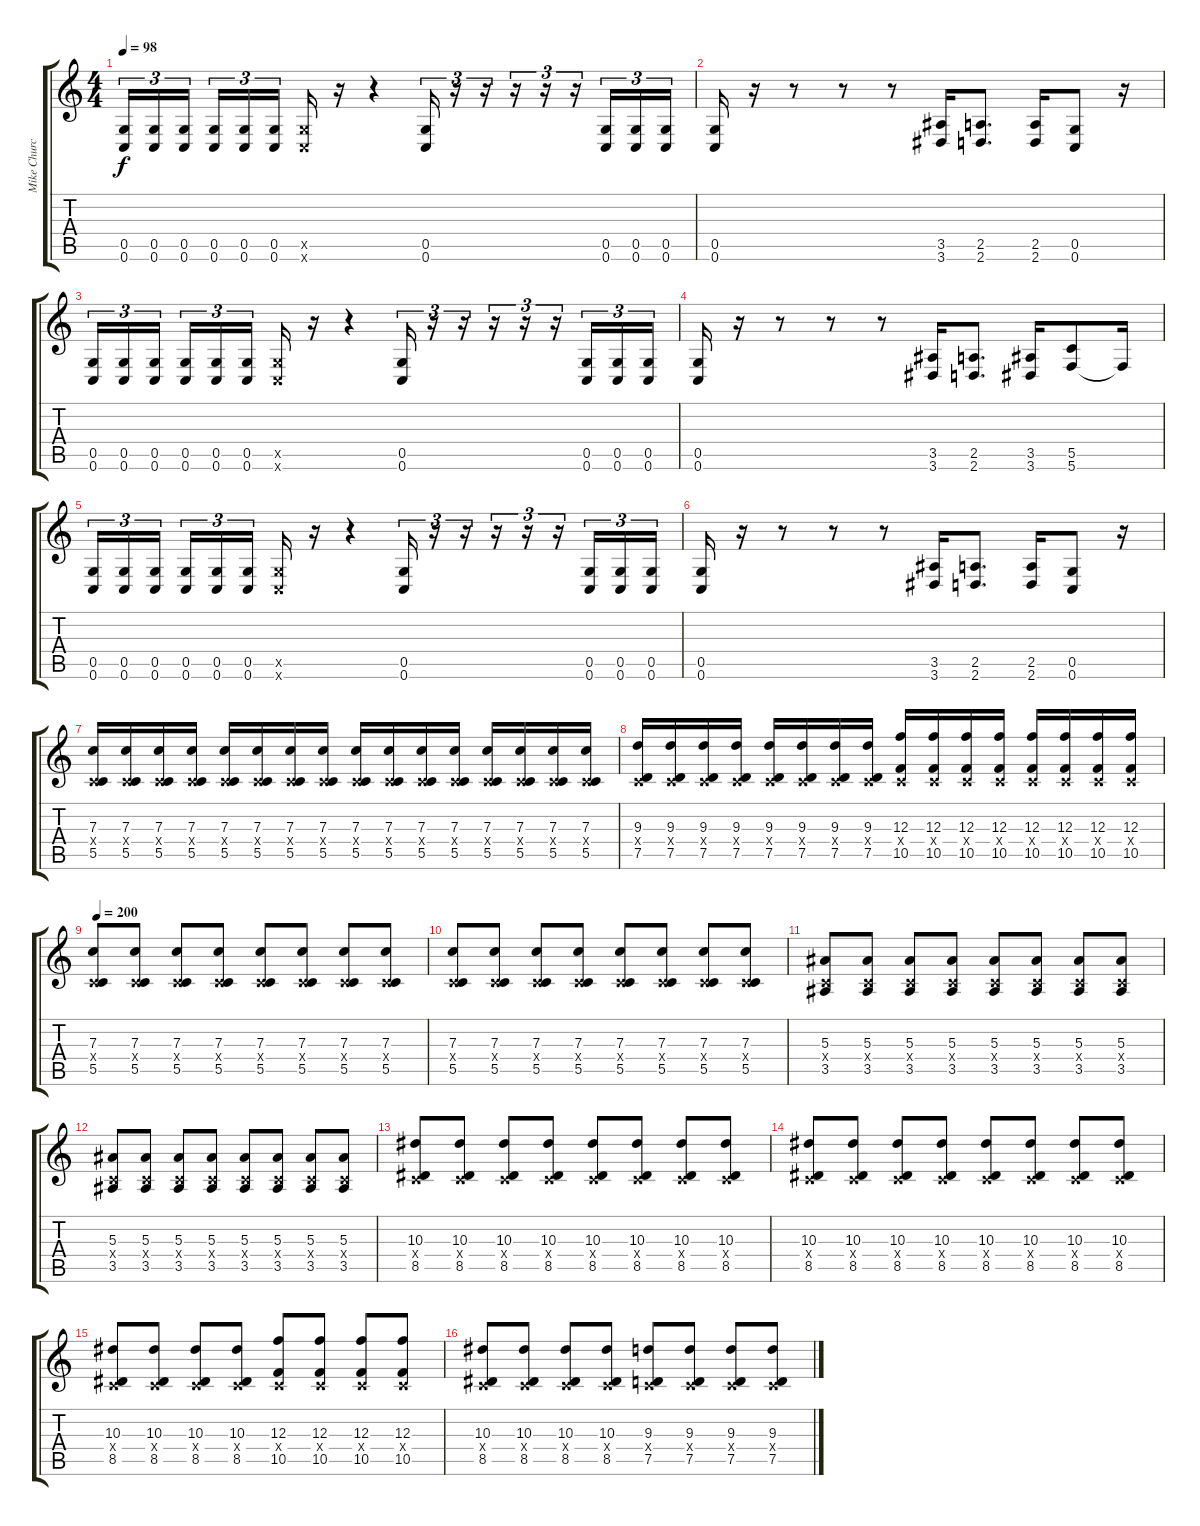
\track ("Mike Church" "Mike Churc") {instrument distortionguitar}
\staff {score tabs}
\tuning (D4 A4 F3 C3 G2 C2) {hide}
\ts (4 4)
\tempo 98
\clef g2
\ks c
(0.5 0.6).16{tu (3 2) dy f} (0.5 0.6).16{tu (3 2)} (0.5 0.6).16{tu (3 2) beam splitsecondary} (0.5 0.6).16{tu (3 2)} (0.5 0.6).16{tu (3 2)} (0.5 0.6).16{tu (3 2)} (0.5{x} 0.6{x}).16 r.16 r.4 (0.5 0.6).16{tu (3 2)} r.16{tu (3 2)} r.16{tu (3 2)} r.16{tu (3 2)} r.16{tu (3 2)} r.16{tu (3 2)} (0.5 0.6).16{tu (3 2)} (0.5 0.6).16{tu (3 2)} (0.5 0.6).16{tu (3 2)} |
(0.5 0.6).16 r.16 r.8 r.8 r.8 (3.5 3.6).16 (2.5 2.6).8{d} (2.5 2.6).16 (0.5 0.6).8 r.16 |
(0.5 0.6).16{tu (3 2)} (0.5 0.6).16{tu (3 2)} (0.5 0.6).16{tu (3 2) beam splitsecondary} (0.5 0.6).16{tu (3 2)} (0.5 0.6).16{tu (3 2)} (0.5 0.6).16{tu (3 2)} (0.5{x} 0.6{x}).16 r.16 r.4 (0.5 0.6).16{tu (3 2)} r.16{tu (3 2)} r.16{tu (3 2)} r.16{tu (3 2)} r.16{tu (3 2)} r.16{tu (3 2)} (0.5 0.6).16{tu (3 2)} (0.5 0.6).16{tu (3 2)} (0.5 0.6).16{tu (3 2)} |
(0.5 0.6).16 r.16 r.8 r.8 r.8 (3.5 3.6).16 (2.5 2.6).8{d} (3.5 3.6).16 (5.5 5.6).8 5.6{t}.16 |
(0.5 0.6).16{tu (3 2)} (0.5 0.6).16{tu (3 2)} (0.5 0.6).16{tu (3 2) beam splitsecondary} (0.5 0.6).16{tu (3 2)} (0.5 0.6).16{tu (3 2)} (0.5 0.6).16{tu (3 2)} (0.5{x} 0.6{x}).16 r.16 r.4 (0.5 0.6).16{tu (3 2)} r.16{tu (3 2)} r.16{tu (3 2)} r.16{tu (3 2)} r.16{tu (3 2)} r.16{tu (3 2)} (0.5 0.6).16{tu (3 2)} (0.5 0.6).16{tu (3 2)} (0.5 0.6).16{tu (3 2)} |
(0.5 0.6).16 r.16 r.8 r.8 r.8 (3.5 3.6).16 (2.5 2.6).8{d} (2.5 2.6).16 (0.5 0.6).8 r.16 |
(7.3 0.4{x} 5.5).16 (7.3 0.4{x} 5.5).16 (7.3 0.4{x} 5.5).16 (7.3 0.4{x} 5.5).16 (7.3 0.4{x} 5.5).16 (7.3 0.4{x} 5.5).16 (7.3 0.4{x} 5.5).16 (7.3 0.4{x} 5.5).16 (7.3 0.4{x} 5.5).16 (7.3 0.4{x} 5.5).16 (7.3 0.4{x} 5.5).16 (7.3 0.4{x} 5.5).16 (7.3 0.4{x} 5.5).16 (7.3 0.4{x} 5.5).16 (7.3 0.4{x} 5.5).16 (7.3 0.4{x} 5.5).16 |
(9.3 0.4{x} 7.5).16 (9.3 0.4{x} 7.5).16 (9.3 0.4{x} 7.5).16 (9.3 0.4{x} 7.5).16 (9.3 0.4{x} 7.5).16 (9.3 0.4{x} 7.5).16 (9.3 0.4{x} 7.5).16 (9.3 0.4{x} 7.5).16 (12.3 0.4{x} 10.5).16 (12.3 0.4{x} 10.5).16 (12.3 0.4{x} 10.5).16 (12.3 0.4{x} 10.5).16 (12.3 0.4{x} 10.5).16 (12.3 0.4{x} 10.5).16 (12.3 0.4{x} 10.5).16 (12.3 0.4{x} 10.5).16 |
\tempo 200
(7.3 0.4{x} 5.5).8 (7.3 0.4{x} 5.5).8 (7.3 0.4{x} 5.5).8 (7.3 0.4{x} 5.5).8 (7.3 0.4{x} 5.5).8 (7.3 0.4{x} 5.5).8 (7.3 0.4{x} 5.5).8 (7.3 0.4{x} 5.5).8 |
(7.3 0.4{x} 5.5).8 (7.3 0.4{x} 5.5).8 (7.3 0.4{x} 5.5).8 (7.3 0.4{x} 5.5).8 (7.3 0.4{x} 5.5).8 (7.3 0.4{x} 5.5).8 (7.3 0.4{x} 5.5).8 (7.3 0.4{x} 5.5).8 |
(5.3 0.4{x} 3.5).8 (5.3 0.4{x} 3.5).8 (5.3 0.4{x} 3.5).8 (5.3 0.4{x} 3.5).8 (5.3 0.4{x} 3.5).8 (5.3 0.4{x} 3.5).8 (5.3 0.4{x} 3.5).8 (5.3 0.4{x} 3.5).8 |
(5.3 0.4{x} 3.5).8 (5.3 0.4{x} 3.5).8 (5.3 0.4{x} 3.5).8 (5.3 0.4{x} 3.5).8 (5.3 0.4{x} 3.5).8 (5.3 0.4{x} 3.5).8 (5.3 0.4{x} 3.5).8 (5.3 0.4{x} 3.5).8 |
(10.3 0.4{x} 8.5).8 (10.3 0.4{x} 8.5).8 (10.3 0.4{x} 8.5).8 (10.3 0.4{x} 8.5).8 (10.3 0.4{x} 8.5).8 (10.3 0.4{x} 8.5).8 (10.3 0.4{x} 8.5).8 (10.3 0.4{x} 8.5).8 |
(10.3 0.4{x} 8.5).8 (10.3 0.4{x} 8.5).8 (10.3 0.4{x} 8.5).8 (10.3 0.4{x} 8.5).8 (10.3 0.4{x} 8.5).8 (10.3 0.4{x} 8.5).8 (10.3 0.4{x} 8.5).8 (10.3 0.4{x} 8.5).8 |
(10.3 0.4{x} 8.5).8 (10.3 0.4{x} 8.5).8 (10.3 0.4{x} 8.5).8 (10.3 0.4{x} 8.5).8 (12.3 0.4{x} 10.5).8 (12.3 0.4{x} 10.5).8 (12.3 0.4{x} 10.5).8 (12.3 0.4{x} 10.5).8 |
(10.3 0.4{x} 8.5).8 (10.3 0.4{x} 8.5).8 (10.3 0.4{x} 8.5).8 (10.3 0.4{x} 8.5).8 (9.3 0.4{x} 7.5).8 (9.3 0.4{x} 7.5).8 (9.3 0.4{x} 7.5).8 (9.3 0.4{x} 7.5).8
